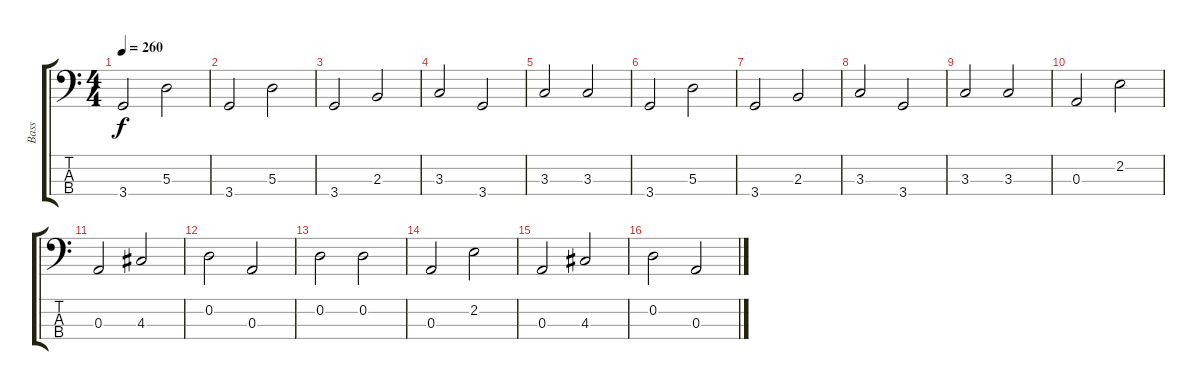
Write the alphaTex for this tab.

\track ("Bass" "Bass") {instrument electricbassfinger}
\staff {score tabs}
\tuning (G2 D2 A1 E1) {hide}
\ts (4 4)
\tempo 260
\clef f4
\ks c
3.4.2{dy f} 5.3.2 |
3.4.2 5.3.2 |
3.4.2 2.3.2 |
3.3.2 3.4.2 |
3.3.2 3.3.2 |
3.4.2 5.3.2 |
3.4.2 2.3.2 |
3.3.2 3.4.2 |
3.3.2 3.3.2 |
0.3.2 2.2.2 |
0.3.2 4.3.2 |
0.2.2 0.3.2 |
0.2.2 0.2.2 |
0.3.2 2.2.2 |
0.3.2 4.3.2 |
0.2.2 0.3.2
